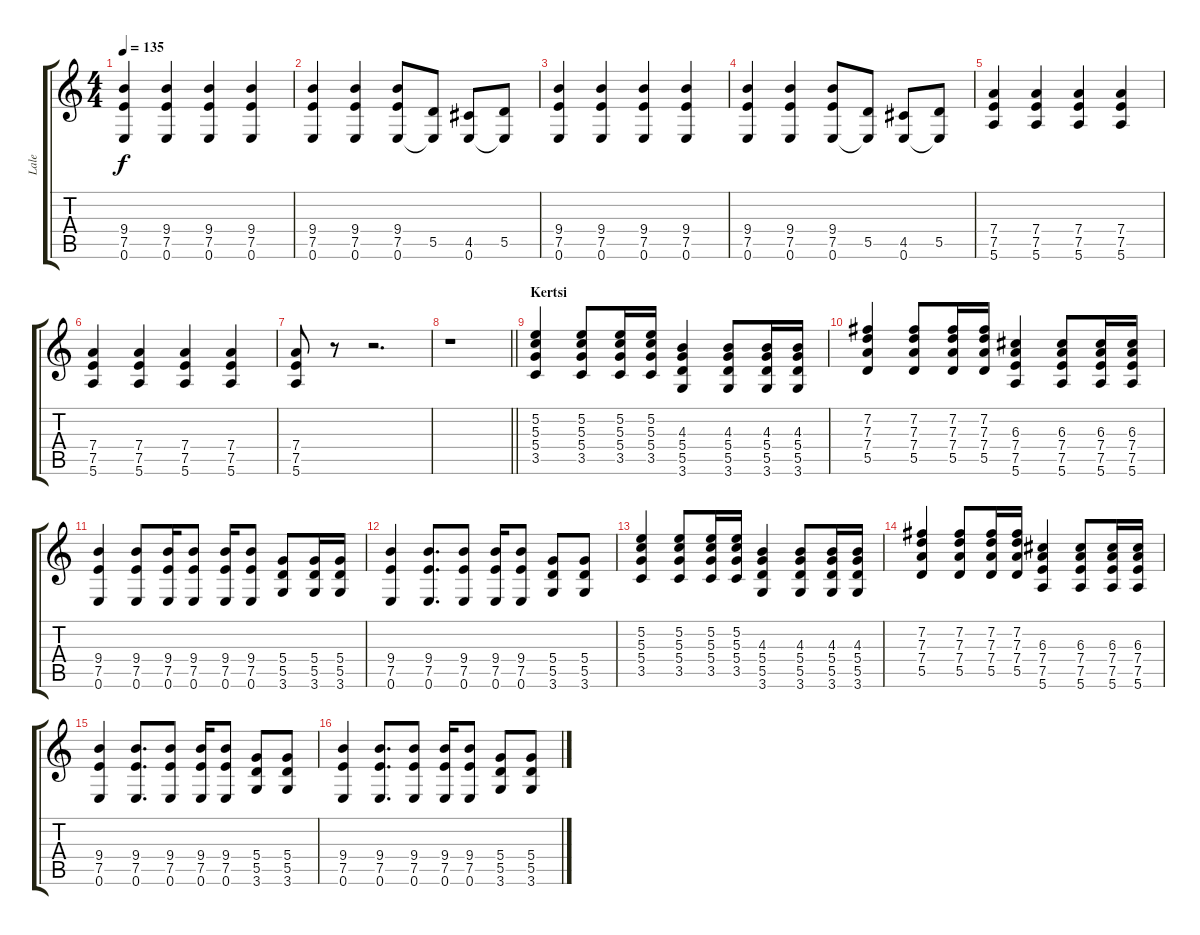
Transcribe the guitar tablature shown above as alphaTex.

\track ("Lale" "Lale") {instrument overdrivenguitar}
\staff {score tabs}
\tuning (E4 B3 G3 D3 A2 E2) {hide}
\ts (4 4)
\tempo 135
\clef g2
\ks c
(9.4 7.5 0.6).4{dy f} (9.4 7.5 0.6).4 (9.4 7.5 0.6).4 (9.4 7.5 0.6).4 |
(9.4 7.5 0.6).4 (9.4 7.5 0.6).4 (9.4 7.5 0.6).8 (5.5 0.6{t}).8 (4.5 0.6).8 (5.5 0.6{t}).8 |
(9.4 7.5 0.6).4 (9.4 7.5 0.6).4 (9.4 7.5 0.6).4 (9.4 7.5 0.6).4 |
(9.4 7.5 0.6).4 (9.4 7.5 0.6).4 (9.4 7.5 0.6).8 (5.5 0.6{t}).8 (4.5 0.6).8 (5.5 0.6{t}).8 |
(7.4 7.5 5.6).4 (7.4 7.5 5.6).4 (7.4 7.5 5.6).4 (7.4 7.5 5.6).4 |
(7.4 7.5 5.6).4 (7.4 7.5 5.6).4 (7.4 7.5 5.6).4 (7.4 7.5 5.6).4 |
(7.4 7.5 5.6).8 r.8 r.2{d} |
\barLineRight lightlight
r.1 |
\section ("" "Kertsi")
(5.2 5.3 5.4 3.5).4 (5.2 5.3 5.4 3.5).8 (5.2 5.3 5.4 3.5).16 (5.2 5.3 5.4 3.5).16 (4.3 5.4 5.5 3.6).4 (4.3 5.4 5.5 3.6).8 (4.3 5.4 5.5 3.6).16 (4.3 5.4 5.5 3.6).16 |
(7.2 7.3 7.4 5.5).4 (7.2 7.3 7.4 5.5).8 (7.2 7.3 7.4 5.5).16 (7.2 7.3 7.4 5.5).16 (6.3 7.4 7.5 5.6).4 (6.3 7.4 7.5 5.6).8 (6.3 7.4 7.5 5.6).16 (6.3 7.4 7.5 5.6).16 |
(9.4 7.5 0.6).4 (9.4 7.5 0.6).8 (9.4 7.5 0.6).16 (9.4 7.5 0.6).8 (9.4 7.5 0.6).16 (9.4 7.5 0.6).8 (5.4 5.5 3.6).8 (5.4 5.5 3.6).16 (5.4 5.5 3.6).16 |
(9.4 7.5 0.6).4 (9.4 7.5 0.6).8{d} (9.4 7.5 0.6).8 (9.4 7.5 0.6).16 (9.4 7.5 0.6).8 (5.4 5.5 3.6).8 (5.4 5.5 3.6).8 |
(5.2 5.3 5.4 3.5).4 (5.2 5.3 5.4 3.5).8 (5.2 5.3 5.4 3.5).16 (5.2 5.3 5.4 3.5).16 (4.3 5.4 5.5 3.6).4 (4.3 5.4 5.5 3.6).8 (4.3 5.4 5.5 3.6).16 (4.3 5.4 5.5 3.6).16 |
(7.2 7.3 7.4 5.5).4 (7.2 7.3 7.4 5.5).8 (7.2 7.3 7.4 5.5).16 (7.2 7.3 7.4 5.5).16 (6.3 7.4 7.5 5.6).4 (6.3 7.4 7.5 5.6).8 (6.3 7.4 7.5 5.6).16 (6.3 7.4 7.5 5.6).16 |
(9.4 7.5 0.6).4 (9.4 7.5 0.6).8{d} (9.4 7.5 0.6).8 (9.4 7.5 0.6).16 (9.4 7.5 0.6).8 (5.4 5.5 3.6).8 (5.4 5.5 3.6).8 |
(9.4 7.5 0.6).4 (9.4 7.5 0.6).8{d} (9.4 7.5 0.6).8 (9.4 7.5 0.6).16 (9.4 7.5 0.6).8 (5.4 5.5 3.6).8 (5.4 5.5 3.6).8
